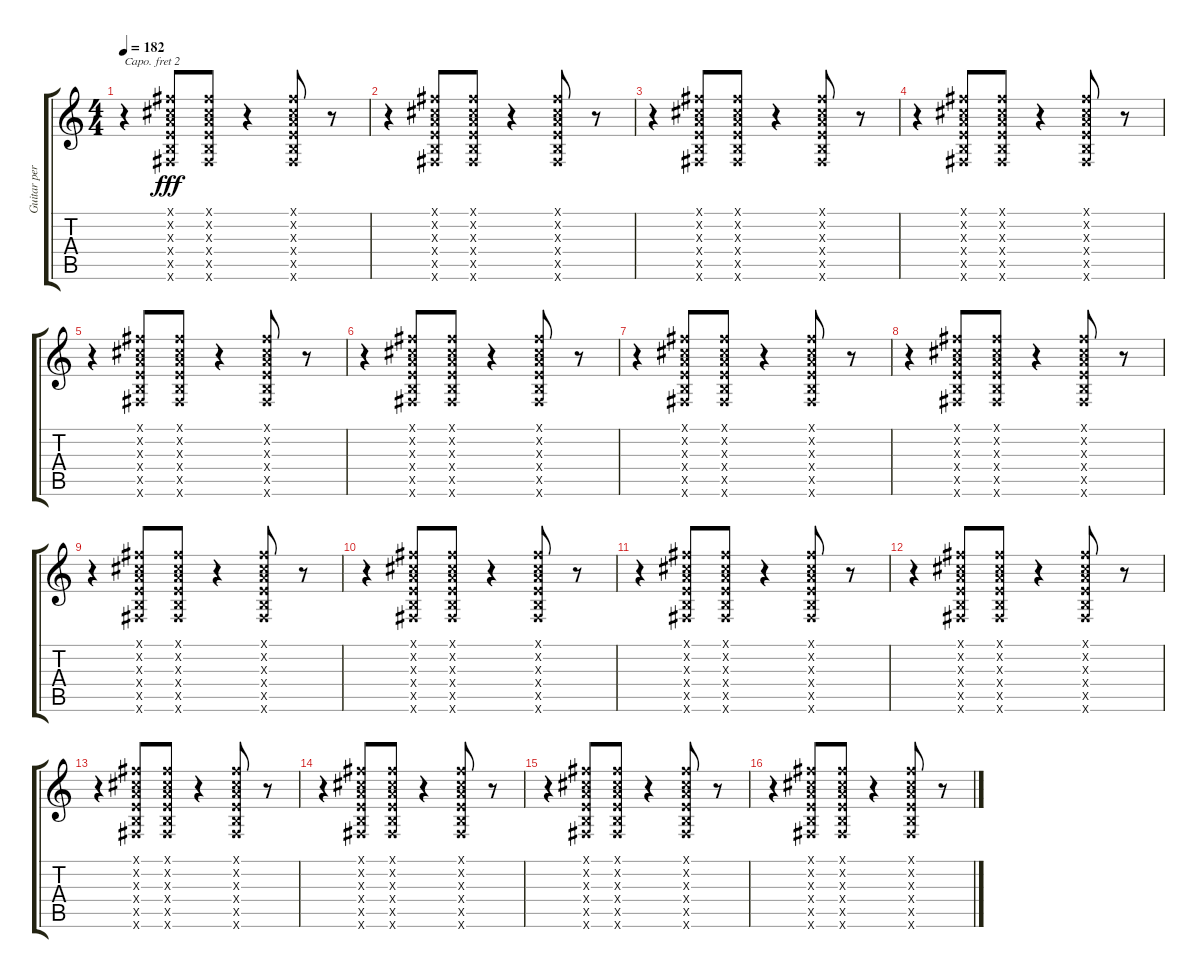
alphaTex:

\track ("Guitar percussion" "Guitar per") {instrument acousticguitarnylon}
\staff {score tabs}
\capo 2
\tuning (E4 B3 G3 D3 A2 E2) {hide}
\ts (4 4)
\tempo 182
\clef g2
\ks c
r.4{dy fff} (0.1{x} 0.2{x} 0.3{x} 0.4{x} 0.5{x} 0.6{x}).8 (0.1{x} 0.2{x} 0.3{x} 0.4{x} 0.5{x} 0.6{x}).8 r.4 (0.1{x} 0.2{x} 0.3{x} 0.4{x} 0.5{x} 0.6{x}).8 r.8 |
r.4 (0.1{x} 0.2{x} 0.3{x} 0.4{x} 0.5{x} 0.6{x}).8 (0.1{x} 0.2{x} 0.3{x} 0.4{x} 0.5{x} 0.6{x}).8 r.4 (0.1{x} 0.2{x} 0.3{x} 0.4{x} 0.5{x} 0.6{x}).8 r.8 |
r.4 (0.1{x} 0.2{x} 0.3{x} 0.4{x} 0.5{x} 0.6{x}).8 (0.1{x} 0.2{x} 0.3{x} 0.4{x} 0.5{x} 0.6{x}).8 r.4 (0.1{x} 0.2{x} 0.3{x} 0.4{x} 0.5{x} 0.6{x}).8 r.8 |
r.4 (0.1{x} 0.2{x} 0.3{x} 0.4{x} 0.5{x} 0.6{x}).8 (0.1{x} 0.2{x} 0.3{x} 0.4{x} 0.5{x} 0.6{x}).8 r.4 (0.1{x} 0.2{x} 0.3{x} 0.4{x} 0.5{x} 0.6{x}).8 r.8 |
r.4 (0.1{x} 0.2{x} 0.3{x} 0.4{x} 0.5{x} 0.6{x}).8 (0.1{x} 0.2{x} 0.3{x} 0.4{x} 0.5{x} 0.6{x}).8 r.4 (0.1{x} 0.2{x} 0.3{x} 0.4{x} 0.5{x} 0.6{x}).8 r.8 |
r.4 (0.1{x} 0.2{x} 0.3{x} 0.4{x} 0.5{x} 0.6{x}).8 (0.1{x} 0.2{x} 0.3{x} 0.4{x} 0.5{x} 0.6{x}).8 r.4 (0.1{x} 0.2{x} 0.3{x} 0.4{x} 0.5{x} 0.6{x}).8 r.8 |
r.4 (0.1{x} 0.2{x} 0.3{x} 0.4{x} 0.5{x} 0.6{x}).8 (0.1{x} 0.2{x} 0.3{x} 0.4{x} 0.5{x} 0.6{x}).8 r.4 (0.1{x} 0.2{x} 0.3{x} 0.4{x} 0.5{x} 0.6{x}).8 r.8 |
r.4 (0.1{x} 0.2{x} 0.3{x} 0.4{x} 0.5{x} 0.6{x}).8 (0.1{x} 0.2{x} 0.3{x} 0.4{x} 0.5{x} 0.6{x}).8 r.4 (0.1{x} 0.2{x} 0.3{x} 0.4{x} 0.5{x} 0.6{x}).8 r.8 |
r.4 (0.1{x} 0.2{x} 0.3{x} 0.4{x} 0.5{x} 0.6{x}).8 (0.1{x} 0.2{x} 0.3{x} 0.4{x} 0.5{x} 0.6{x}).8 r.4 (0.1{x} 0.2{x} 0.3{x} 0.4{x} 0.5{x} 0.6{x}).8 r.8 |
r.4 (0.1{x} 0.2{x} 0.3{x} 0.4{x} 0.5{x} 0.6{x}).8 (0.1{x} 0.2{x} 0.3{x} 0.4{x} 0.5{x} 0.6{x}).8 r.4 (0.1{x} 0.2{x} 0.3{x} 0.4{x} 0.5{x} 0.6{x}).8 r.8 |
r.4 (0.1{x} 0.2{x} 0.3{x} 0.4{x} 0.5{x} 0.6{x}).8 (0.1{x} 0.2{x} 0.3{x} 0.4{x} 0.5{x} 0.6{x}).8 r.4 (0.1{x} 0.2{x} 0.3{x} 0.4{x} 0.5{x} 0.6{x}).8 r.8 |
r.4 (0.1{x} 0.2{x} 0.3{x} 0.4{x} 0.5{x} 0.6{x}).8 (0.1{x} 0.2{x} 0.3{x} 0.4{x} 0.5{x} 0.6{x}).8 r.4 (0.1{x} 0.2{x} 0.3{x} 0.4{x} 0.5{x} 0.6{x}).8 r.8 |
r.4 (0.1{x} 0.2{x} 0.3{x} 0.4{x} 0.5{x} 0.6{x}).8 (0.1{x} 0.2{x} 0.3{x} 0.4{x} 0.5{x} 0.6{x}).8 r.4 (0.1{x} 0.2{x} 0.3{x} 0.4{x} 0.5{x} 0.6{x}).8 r.8 |
r.4 (0.1{x} 0.2{x} 0.3{x} 0.4{x} 0.5{x} 0.6{x}).8 (0.1{x} 0.2{x} 0.3{x} 0.4{x} 0.5{x} 0.6{x}).8 r.4 (0.1{x} 0.2{x} 0.3{x} 0.4{x} 0.5{x} 0.6{x}).8 r.8 |
r.4 (0.1{x} 0.2{x} 0.3{x} 0.4{x} 0.5{x} 0.6{x}).8 (0.1{x} 0.2{x} 0.3{x} 0.4{x} 0.5{x} 0.6{x}).8 r.4 (0.1{x} 0.2{x} 0.3{x} 0.4{x} 0.5{x} 0.6{x}).8 r.8 |
r.4 (0.1{x} 0.2{x} 0.3{x} 0.4{x} 0.5{x} 0.6{x}).8 (0.1{x} 0.2{x} 0.3{x} 0.4{x} 0.5{x} 0.6{x}).8 r.4 (0.1{x} 0.2{x} 0.3{x} 0.4{x} 0.5{x} 0.6{x}).8 r.8
